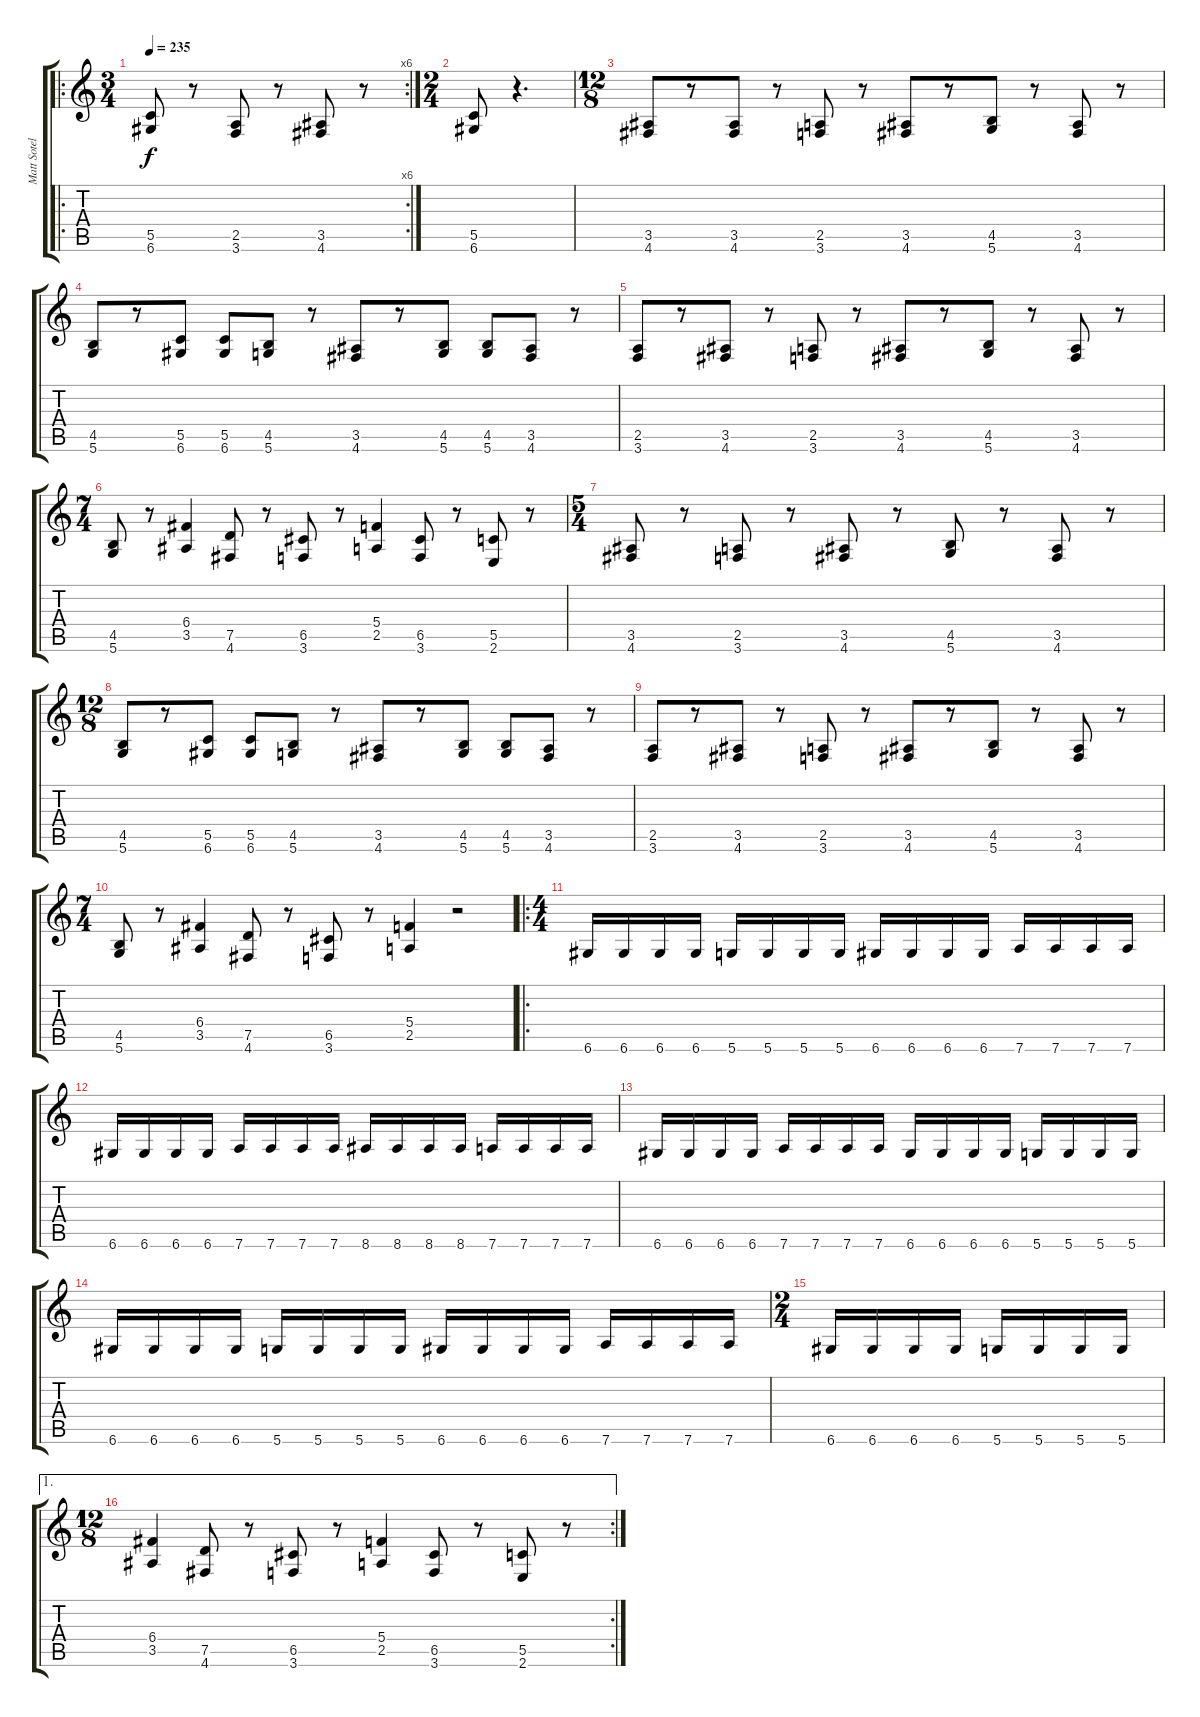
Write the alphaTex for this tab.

\track ("Matt Sotelo (Guitar 2)" "Matt Sotel") {instrument distortionguitar}
\staff {score tabs}
\tuning (D4 A3 F3 C3 G2 D2) {hide}
\ro
\rc 6
\ts (3 4)
\tempo 235
\clef g2
\ks c
(5.5 6.6).8{dy f} r.8 (2.5 3.6).8 r.8 (3.5 4.6).8 r.8 |
\ts (2 4)
(5.5 6.6).8 r.4{d} |
\ts (12 8)
(3.5 4.6).8 r.8 (3.5 4.6).8 r.8 (2.5 3.6).8 r.8 (3.5 4.6).8 r.8 (4.5 5.6).8 r.8 (3.5 4.6).8 r.8 |
(4.5 5.6).8 r.8 (5.5 6.6).8 (5.5 6.6).8 (4.5 5.6).8 r.8 (3.5 4.6).8 r.8 (4.5 5.6).8 (4.5 5.6).8 (3.5 4.6).8 r.8 |
(2.5 3.6).8 r.8 (3.5 4.6).8 r.8 (2.5 3.6).8 r.8 (3.5 4.6).8 r.8 (4.5 5.6).8 r.8 (3.5 4.6).8 r.8 |
\ts (7 4)
(4.5 5.6).8 r.8 (6.4 3.5).4 (7.5 4.6).8 r.8 (6.5 3.6).8 r.8 (5.4 2.5).4 (6.5 3.6).8 r.8 (5.5 2.6).8 r.8 |
\ts (5 4)
(3.5 4.6).8 r.8 (2.5 3.6).8 r.8 (3.5 4.6).8 r.8 (4.5 5.6).8 r.8 (3.5 4.6).8 r.8 |
\ts (12 8)
(4.5 5.6).8 r.8 (5.5 6.6).8 (5.5 6.6).8 (4.5 5.6).8 r.8 (3.5 4.6).8 r.8 (4.5 5.6).8 (4.5 5.6).8 (3.5 4.6).8 r.8 |
(2.5 3.6).8 r.8 (3.5 4.6).8 r.8 (2.5 3.6).8 r.8 (3.5 4.6).8 r.8 (4.5 5.6).8 r.8 (3.5 4.6).8 r.8 |
\ts (7 4)
(4.5 5.6).8 r.8 (6.4 3.5).4 (7.5 4.6).8 r.8 (6.5 3.6).8 r.8 (5.4 2.5).4 r.2 |
\ro
\ts (4 4)
6.6.16 6.6.16 6.6.16 6.6.16 5.6.16 5.6.16 5.6.16 5.6.16 6.6.16 6.6.16 6.6.16 6.6.16 7.6.16 7.6.16 7.6.16 7.6.16 |
6.6.16 6.6.16 6.6.16 6.6.16 7.6.16 7.6.16 7.6.16 7.6.16 8.6.16 8.6.16 8.6.16 8.6.16 7.6.16 7.6.16 7.6.16 7.6.16 |
6.6.16 6.6.16 6.6.16 6.6.16 7.6.16 7.6.16 7.6.16 7.6.16 6.6.16 6.6.16 6.6.16 6.6.16 5.6.16 5.6.16 5.6.16 5.6.16 |
6.6.16 6.6.16 6.6.16 6.6.16 5.6.16 5.6.16 5.6.16 5.6.16 6.6.16 6.6.16 6.6.16 6.6.16 7.6.16 7.6.16 7.6.16 7.6.16 |
\ts (2 4)
6.6.16 6.6.16 6.6.16 6.6.16 5.6.16 5.6.16 5.6.16 5.6.16 |
\ae 1
\rc 2
\ts (12 8)
(6.4 3.5).4 (7.5 4.6).8 r.8 (6.5 3.6).8 r.8 (5.4 2.5).4 (6.5 3.6).8 r.8 (5.5 2.6).8 r.8
